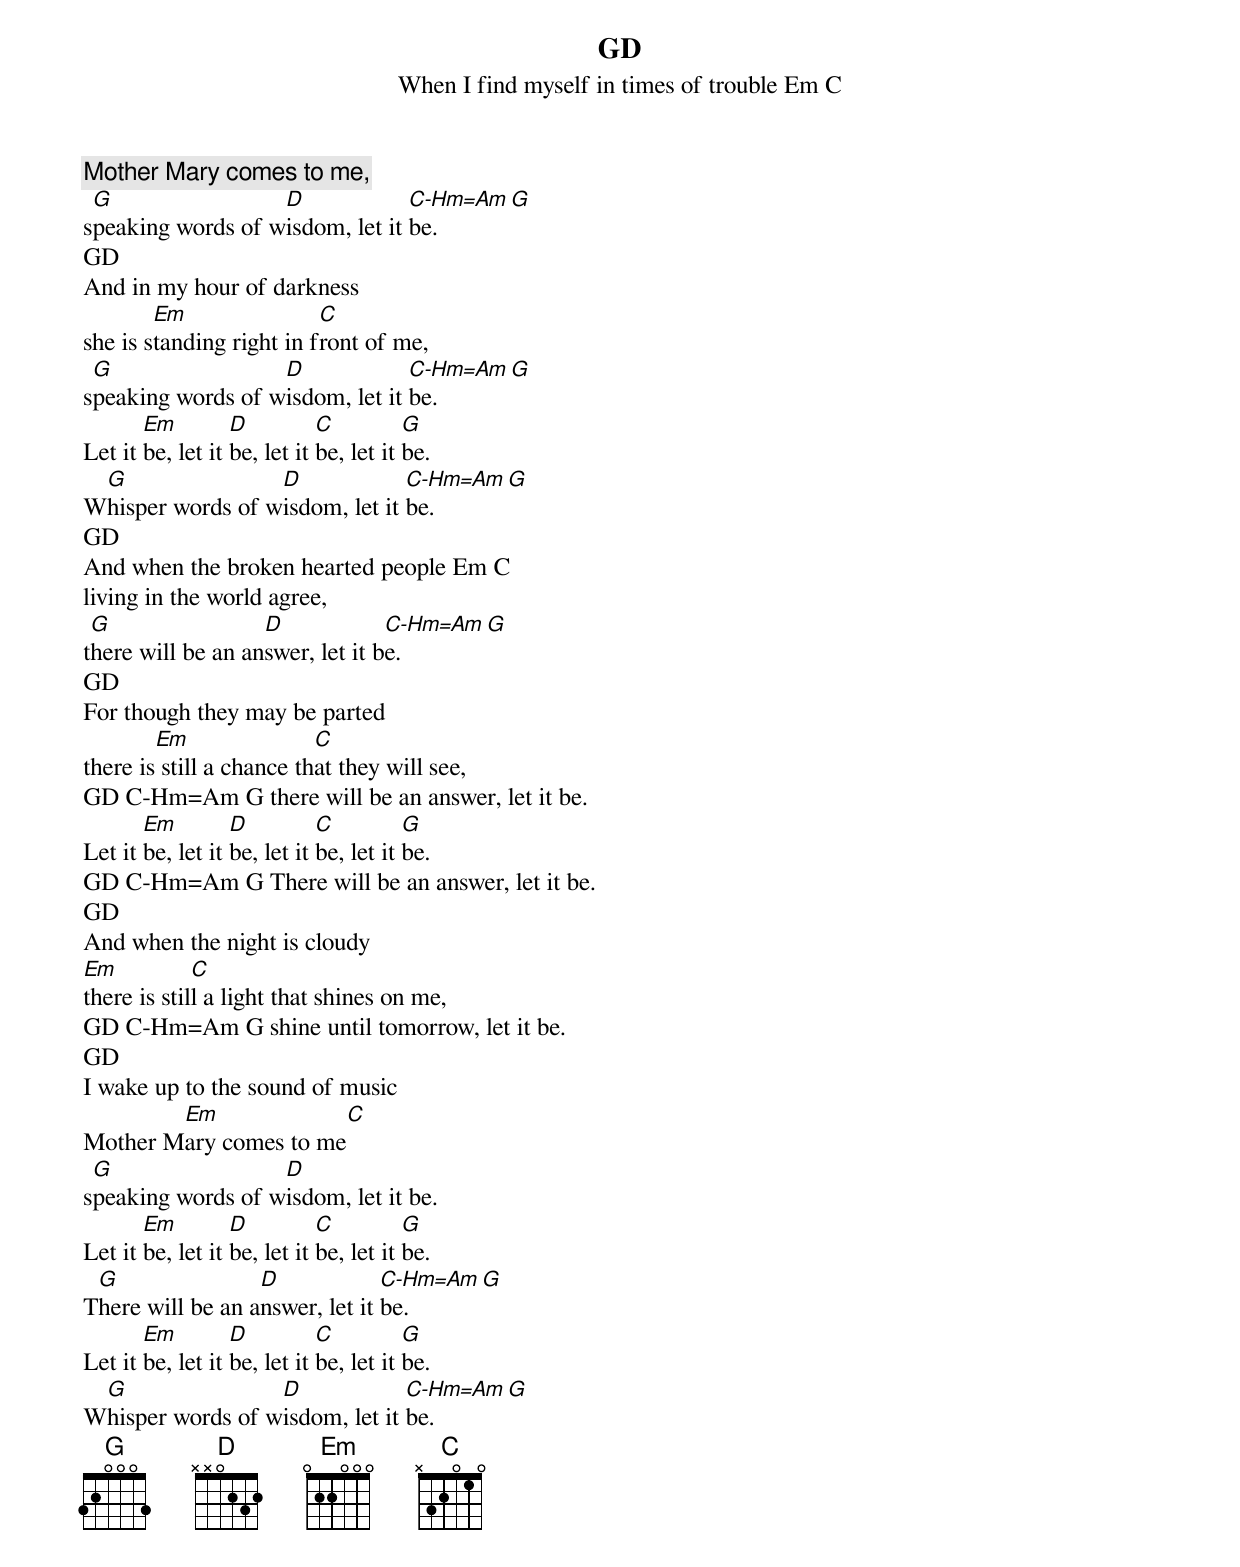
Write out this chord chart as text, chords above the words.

GD
When I find myself in times of trouble Em C
Mother Mary comes to me,
 G                 D             C-Hm=Am G
speaking words of wisdom, let it be.
GD
And in my hour of darkness
        Em                C
she is standing right in front of me,
 G                 D             C-Hm=Am G
speaking words of wisdom, let it be.
       Em         D          C          G
Let it be, let it be, let it be, let it be.
 G                D             C-Hm=Am G
Whisper words of wisdom, let it be.
GD
And when the broken hearted people Em C
living in the world agree,
 G                 D             C-Hm=Am G
there will be an answer, let it be.
GD
For though they may be parted
        Em                C
there is still a chance that they will see,
GD C-Hm=Am G there will be an answer, let it be.
       Em         D          C          G
Let it be, let it be, let it be, let it be.
GD C-Hm=Am G There will be an answer, let it be.
GD
And when the night is cloudy
Em           C
there is still a light that shines on me,
GD C-Hm=Am G shine until tomorrow, let it be.
GD
I wake up to the sound of music
        Em                C
Mother Mary comes to me
 G                 D
speaking words of wisdom, let it be.
       Em         D          C          G
Let it be, let it be, let it be, let it be.
 G                D             C-Hm=Am G
There will be an answer, let it be.
       Em         D          C          G
Let it be, let it be, let it be, let it be.
 G                D             C-Hm=Am G
Whisper words of wisdom, let it be.
